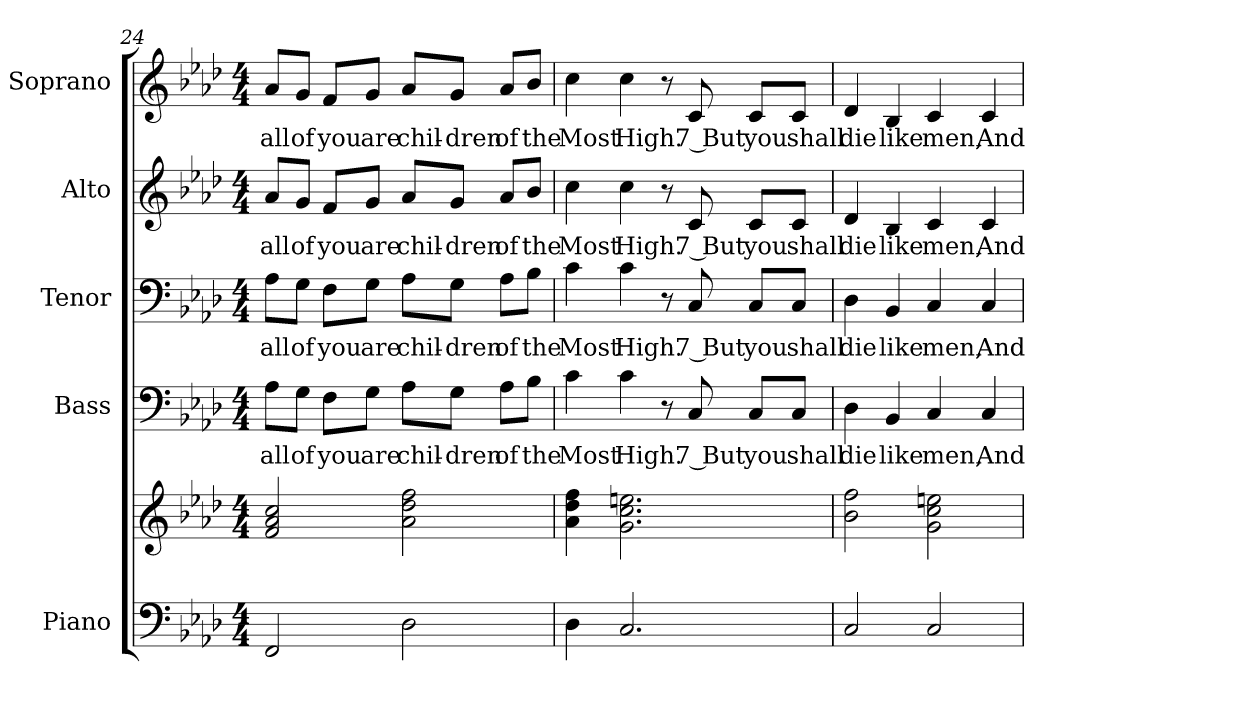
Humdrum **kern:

**kern	**kern	**kern	**text	**kern	**text	**kern	**text	**kern	**text
*part5	*part5	*part4	*part4	*part3	*part3	*part2	*part2	*part1	*part1
*staff6	*staff5	*staff4	*staff4	*staff3	*staff3	*staff2	*staff2	*staff1	*staff1
*I"Piano	*	*I"Bass	*	*I"Tenor	*	*I"Alto	*	*I"Soprano	*
*I'Pno.	*	*I'B.	*	*I'T.	*	*I'A.	*	*I'S.	*
*clefF4	*clefG2	*clefF4	*	*clefF4	*	*clefG2	*	*clefG2	*
*k[b-e-a-d-]	*k[b-e-a-d-]	*k[b-e-a-d-]	*	*k[b-e-a-d-]	*	*k[b-e-a-d-]	*	*k[b-e-a-d-]	*
*A-:	*A-:	*A-:	*	*A-:	*	*A-:	*	*A-:	*
*M4/4	*M4/4	*M4/4	*	*M4/4	*	*M4/4	*	*M4/4	*
=24	=24	=24	=24	=24	=24	=24	=24	=24	=24
!	!	!	!LO:LY:b:color=#000000	!	!	!	!	!	!
!	!	!	!	!	!LO:LY:b:color=#000000	!	!	!	!
!	!	!	!	!	!	!	!LO:LY:b:color=#000000	!	!
!	!	!	!	!	!	!	!	!	!LO:LY:b:color=#000000
2FFi/	2fi/ 2a-i 2cci	8A-i\L	all	8A-i\L	all	8a-i/L	all	8a-i/L	all
!	!	!	!LO:LY:b:color=#000000	!	!	!	!	!	!
!	!	!	!	!	!LO:LY:b:color=#000000	!	!	!	!
!	!	!	!	!	!	!	!LO:LY:b:color=#000000	!	!
!	!	!	!	!	!	!	!	!	!LO:LY:b:color=#000000
.	.	8Gi\J	of	8Gi\J	of	8gi/J	of	8gi/J	of
!	!	!	!LO:LY:b:color=#000000	!	!	!	!	!	!
!	!	!	!	!	!LO:LY:b:color=#000000	!	!	!	!
!	!	!	!	!	!	!	!LO:LY:b:color=#000000	!	!
!	!	!	!	!	!	!	!	!	!LO:LY:b:color=#000000
.	.	8Fi\L	you	8Fi\L	you	8fi/L	you	8fi/L	you
!	!	!	!LO:LY:b:color=#000000	!	!	!	!	!	!
!	!	!	!	!	!LO:LY:b:color=#000000	!	!	!	!
!	!	!	!	!	!	!	!LO:LY:b:color=#000000	!	!
!	!	!	!	!	!	!	!	!	!LO:LY:b:color=#000000
.	.	8Gi\J	are	8Gi\J	are	8gi/J	are	8gi/J	are
!	!	!	!LO:LY:b:color=#000000	!	!	!	!	!	!
!	!	!	!	!	!LO:LY:b:color=#000000	!	!	!	!
!	!	!	!	!	!	!	!LO:LY:b:color=#000000	!	!
!	!	!	!	!	!	!	!	!	!LO:LY:b:color=#000000
2D-i\	2a-i\ 2dd-i 2ffi	8A-i\L	chil-	8A-i\L	chil-	8a-i/L	chil-	8a-i/L	chil-
!	!	!	!LO:LY:b:color=#000000	!	!	!	!	!	!
!	!	!	!	!	!LO:LY:b:color=#000000	!	!	!	!
!	!	!	!	!	!	!	!LO:LY:b:color=#000000	!	!
!	!	!	!	!	!	!	!	!	!LO:LY:b:color=#000000
.	.	8Gi\J	-dren	8Gi\J	-dren	8gi/J	-dren	8gi/J	-dren
!	!	!	!LO:LY:b:color=#000000	!	!	!	!	!	!
!	!	!	!	!	!LO:LY:b:color=#000000	!	!	!	!
!	!	!	!	!	!	!	!LO:LY:b:color=#000000	!	!
!	!	!	!	!	!	!	!	!	!LO:LY:b:color=#000000
.	.	8A-i\L	of	8A-i\L	of	8a-i/L	of	8a-i/L	of
!	!	!	!LO:LY:b:color=#000000	!	!	!	!	!	!
!	!	!	!	!	!LO:LY:b:color=#000000	!	!	!	!
!	!	!	!	!	!	!	!LO:LY:b:color=#000000	!	!
!	!	!	!	!	!	!	!	!	!LO:LY:b:color=#000000
.	.	8B-i\J	the	8B-i\J	the	8b-i/J	the	8b-i/J	the
!!LO:PB:g=z
=25	=25	=25	=25	=25	=25	=25	=25	=25	=25
!	!	!	!LO:LY:b:color=#000000	!	!	!	!	!	!
!	!	!	!	!	!LO:LY:b:color=#000000	!	!	!	!
!	!	!	!	!	!	!	!LO:LY:b:color=#000000	!	!
!	!	!	!	!	!	!	!	!	!LO:LY:b:color=#000000
4D-i\	4a-i\ 4dd-i 4ffi	4ci\	Most	4ci\	Most	4cci\	Most	4cci\	Most
!	!	!	!LO:LY:b:color=#000000	!	!	!	!	!	!
!	!	!	!	!	!LO:LY:b:color=#000000	!	!	!	!
!	!	!	!	!	!	!	!LO:LY:b:color=#000000	!	!
!	!	!	!	!	!	!	!	!	!LO:LY:b:color=#000000
2.Ci/	2.gi\ 2.cci 2.eeni	4ci\	High.	4ci\	High.	4cci\	High.	4cci\	High.
.	.	8r	.	8r	.	8r	.	8r	.
!	!	!	!LO:LY:b:color=#000000	!	!	!	!	!	!
!	!	!	!	!	!LO:LY:b:color=#000000	!	!	!	!
!	!	!	!	!	!	!	!LO:LY:b:color=#000000	!	!
!	!	!	!	!	!	!	!	!	!LO:LY:b:color=#000000
.	.	8Ci/	7 But	8Ci/	7 But	8ci/	7 But	8ci/	7 But
!	!	!	!LO:LY:b:color=#000000	!	!	!	!	!	!
!	!	!	!	!	!LO:LY:b:color=#000000	!	!	!	!
!	!	!	!	!	!	!	!LO:LY:b:color=#000000	!	!
!	!	!	!	!	!	!	!	!	!LO:LY:b:color=#000000
.	.	8Ci/L	you	8Ci/L	you	8ci/L	you	8ci/L	you
!	!	!	!LO:LY:b:color=#000000	!	!	!	!	!	!
!	!	!	!	!	!LO:LY:b:color=#000000	!	!	!	!
!	!	!	!	!	!	!	!LO:LY:b:color=#000000	!	!
!	!	!	!	!	!	!	!	!	!LO:LY:b:color=#000000
.	.	8Ci/J	shall	8Ci/J	shall	8ci/J	shall	8ci/J	shall
=26	=26	=26	=26	=26	=26	=26	=26	=26	=26
!	!	!	!LO:LY:b:color=#000000	!	!	!	!	!	!
!	!	!	!	!	!LO:LY:b:color=#000000	!	!	!	!
!	!	!	!	!	!	!	!LO:LY:b:color=#000000	!	!
!	!	!	!	!	!	!	!	!	!LO:LY:b:color=#000000
2Ci/	2b-i\ 2ffi	4D-i\	die	4D-i\	die	4d-i/	die	4d-i/	die
!	!	!	!LO:LY:b:color=#000000	!	!	!	!	!	!
!	!	!	!	!	!LO:LY:b:color=#000000	!	!	!	!
!	!	!	!	!	!	!	!LO:LY:b:color=#000000	!	!
!	!	!	!	!	!	!	!	!	!LO:LY:b:color=#000000
.	.	4BB-i/	like	4BB-i/	like	4B-i/	like	4B-i/	like
!	!	!	!LO:LY:b:color=#000000	!	!	!	!	!	!
!	!	!	!	!	!LO:LY:b:color=#000000	!	!	!	!
!	!	!	!	!	!	!	!LO:LY:b:color=#000000	!	!
!	!	!	!	!	!	!	!	!	!LO:LY:b:color=#000000
2Ci/	2gi\ 2cci 2eeni	4Ci/	men,	4Ci/	men,	4ci/	men,	4ci/	men,
!	!	!	!LO:LY:b:color=#000000	!	!	!	!	!	!
!	!	!	!	!	!LO:LY:b:color=#000000	!	!	!	!
!	!	!	!	!	!	!	!LO:LY:b:color=#000000	!	!
!	!	!	!	!	!	!	!	!	!LO:LY:b:color=#000000
.	.	4Ci/	And	4Ci/	And	4ci/	And	4ci/	And
=	=	=	=	=	=	=	=	=	=
*-	*-	*-	*-	*-	*-	*-	*-	*-	*-
